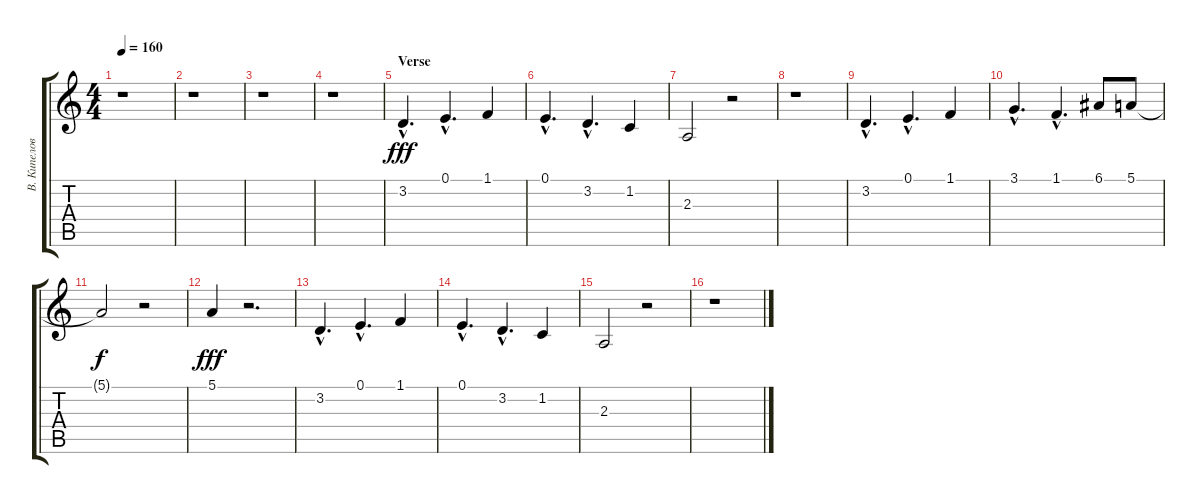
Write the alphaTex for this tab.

\track ("B. Кипелов" "B. Кипелов") {instrument tenorsax}
\staff {score tabs}
\tuning (E4 B3 G3 D3 A2 E2) {hide}
\ts (4 4)
\tempo 160
\clef g2
\ks c
r.1{dy fff} |
r.1 |
r.1 |
r.1 |
\section ("" "Verse")
3.2{hac}.4{d} 0.1{hac}.4{d} 1.1.4 |
0.1{hac}.4{d} 3.2{hac}.4{d} 1.2.4 |
2.3.2 r.2 |
r.1 |
3.2{hac}.4{d} 0.1{hac}.4{d} 1.1.4 |
3.1{hac}.4{d} 1.1{hac}.4{d} 6.1.8 5.1.8 |
5.1{t}.2{dy f} r.2 |
5.1.4{dy fff} r.2{d} |
3.2{hac}.4{d} 0.1{hac}.4{d} 1.1.4 |
0.1{hac}.4{d} 3.2{hac}.4{d} 1.2.4 |
2.3.2 r.2 |
r.1
